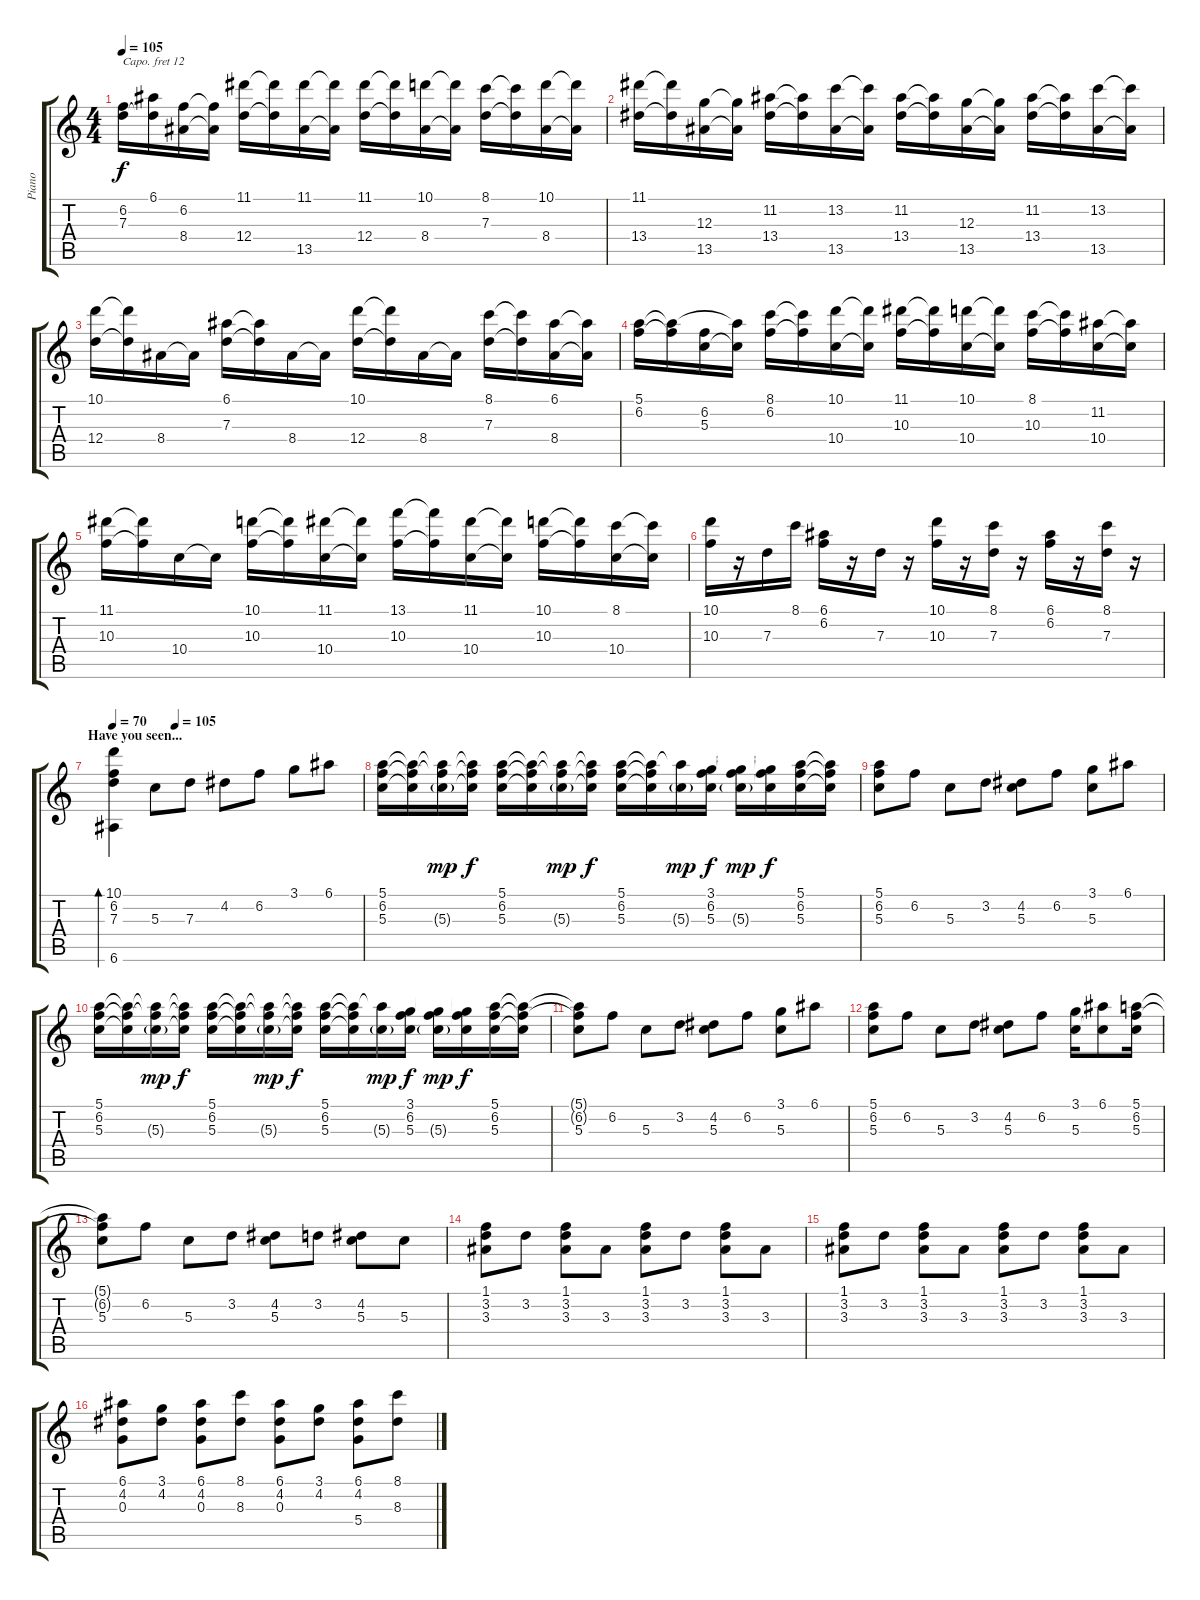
\track ("Piano" "Piano") {instrument acousticgrandpiano}
\staff {score tabs}
\capo 12
\tuning (E4 B3 G3 D3 A2 E2) {hide}
\ts (4 4)
\tempo 105
\clef g2
\ks c
(6.2 7.3).16{dy f} (6.1{t} 7.3{t}).16 (6.2 8.4).16 (6.2{t} 8.4{t}).16 (11.1 12.4).16 (11.1{t} 12.4{t}).16 (11.1 13.5).16 (11.1{t} 13.5{t}).16 (11.1 12.4).16 (11.1{t} 12.4{t}).16 (10.1 8.4).16 (10.1{t} 8.4{t}).16 (8.1 7.3).16 (8.1{t} 7.3{t}).16 (10.1 8.4).16 (10.1{t} 8.4{t}).16 |
(11.1 13.4).16 (11.1{t} 13.4{t}).16 (12.3 13.5).16 (12.3{t} 13.5{t}).16 (11.2 13.4).16 (11.2{t} 13.4{t}).16 (13.2 13.5).16 (13.2{t} 13.5{t}).16 (11.2 13.4).16 (11.2{t} 13.4{t}).16 (12.3 13.5).16 (12.3{t} 13.5{t}).16 (11.2 13.4).16 (11.2{t} 13.4{t}).16 (13.2 13.5).16 (13.2{t} 13.5{t}).16 |
(10.1 12.4).16 (10.1{t} 12.4{t}).16 8.4.16 8.4{t}.16 (6.1 7.3).16 (6.1{t} 7.3{t}).16 8.4.16 8.4{t}.16 (10.1 12.4).16 (10.1{t} 12.4{t}).16 8.4.16 8.4{t}.16 (8.1 7.3).16 (8.1{t} 7.3{t}).16 (6.1 8.4).16 (6.1{t} 8.4{t}).16 |
(5.1 6.2).16 (5.1{t} 6.2{t}).16 (6.2 5.3).16 (5.1{t} 5.3{t}).16 (8.1 6.2).16 (8.1{t} 6.2{t}).16 (10.1 10.4).16 (10.1{t} 10.4{t}).16 (11.1 10.3).16 (11.1{t} 10.3{t}).16 (10.1 10.4).16 (10.1{t} 10.4{t}).16 (8.1 10.3).16 (8.1{t} 10.3{t}).16 (11.2 10.4).16 (11.2{t} 10.4{t}).16 |
(11.1 10.3).16 (11.1{t} 10.3{t}).16 10.4.16 10.4{t}.16 (10.1 10.3).16 (10.1{t} 10.3{t}).16 (11.1 10.4).16 (11.1{t} 10.4{t}).16 (13.1 10.3).16 (13.1{t} 10.3{t}).16 (11.1 10.4).16 (11.1{t} 10.4{t}).16 (10.1 10.3).16 (10.1{t} 10.3{t}).16 (8.1 10.4).16 (8.1{t} 10.4{t}).16 |
(10.1 10.3).16 r.16 7.3.16 8.1.16 (6.1 6.2).16 r.16 7.3.16 r.16 (10.1 10.3).16 r.16 (8.1 7.3).16 r.16 (6.1 6.2).16 r.16 (8.1 7.3).16 r.16 |
\section ("" "Have you seen...")
\tempo 70
\tempo (105 0.25)
(10.1 6.2 7.3 6.6).4{bd 60} 5.3.8 7.3.8 4.2.8 6.2.8 3.1.8 6.1.8 |
(5.1 6.2 5.3).16 (5.1{t} 6.2{t} 5.3{t}).16 (5.1{t} 6.2{t} 5.3{g}).16{dy mp} (5.1{t} 6.2{t} 5.3{t}).16{dy f} (5.1 6.2 5.3).16 (5.1{t} 6.2{t} 5.3{t}).16 (5.1{t} 6.2{t} 5.3{g}).16{dy mp} (5.1{t} 6.2{t} 5.3{t}).16{dy f} (5.1 6.2 5.3).16 (5.1{t} 6.2{t} 5.3{t}).16 (5.1{t} 5.3{g}).16{dy mp} (3.1 6.2 5.3).16{dy f} (3.1{t} 6.2{t} 5.3{g}).16{dy mp} (3.1{t} 6.2{t} 5.3{t}).16{dy f} (5.1 6.2 5.3).16 (5.1{t} 6.2{t} 5.3{t}).16 |
(5.1 6.2 5.3).8 6.2.8 5.3.8 3.2.8 (4.2 5.3).8 6.2.8 (3.1 5.3).8 6.1.8 |
(5.1 6.2 5.3).16 (5.1{t} 6.2{t} 5.3{t}).16 (5.1{t} 6.2{t} 5.3{g}).16{dy mp} (5.1{t} 6.2{t} 5.3{t}).16{dy f} (5.1 6.2 5.3).16 (5.1{t} 6.2{t} 5.3{t}).16 (5.1{t} 6.2{t} 5.3{g}).16{dy mp} (5.1{t} 6.2{t} 5.3{t}).16{dy f} (5.1 6.2 5.3).16 (5.1{t} 6.2{t} 5.3{t}).16 (5.1{t} 5.3{g}).16{dy mp} (3.1 6.2 5.3).16{dy f} (3.1{t} 6.2{t} 5.3{g}).16{dy mp} (3.1{t} 6.2{t} 5.3{t}).16{dy f} (5.1 6.2 5.3).16 (5.1{t} 6.2{t} 5.3{t}).16 |
(5.1{t} 6.2{t} 5.3).8 6.2.8 5.3.8 3.2.8 (4.2 5.3).8 6.2.8 (3.1 5.3).8 6.1.8 |
(5.1 6.2 5.3).8 6.2.8 5.3.8 3.2.8 (4.2 5.3).8 6.2.8 (3.1 5.3).16 (6.1 5.3{t}).8 (5.1 6.2 5.3).16 |
(5.1{t} 6.2{t} 5.3).8 6.2.8 5.3.8 3.2.8 (4.2 5.3).8 3.2.8 (4.2 5.3).8 5.3.8 |
(1.1 3.2 3.3).8 3.2.8 (1.1 3.2 3.3).8 3.3.8 (1.1 3.2 3.3).8 3.2.8 (1.1 3.2 3.3).8 3.3.8 |
(1.1 3.2 3.3).8 3.2.8 (1.1 3.2 3.3).8 3.3.8 (1.1 3.2 3.3).8 3.2.8 (1.1 3.2 3.3).8 3.3.8 |
(6.1 4.2 0.3).8 (3.1 4.2).8 (6.1 4.2 0.3).8 (8.1 8.3).8 (6.1 4.2 0.3).8 (3.1 4.2).8 (6.1 4.2 5.4).8 (8.1 8.3).8
